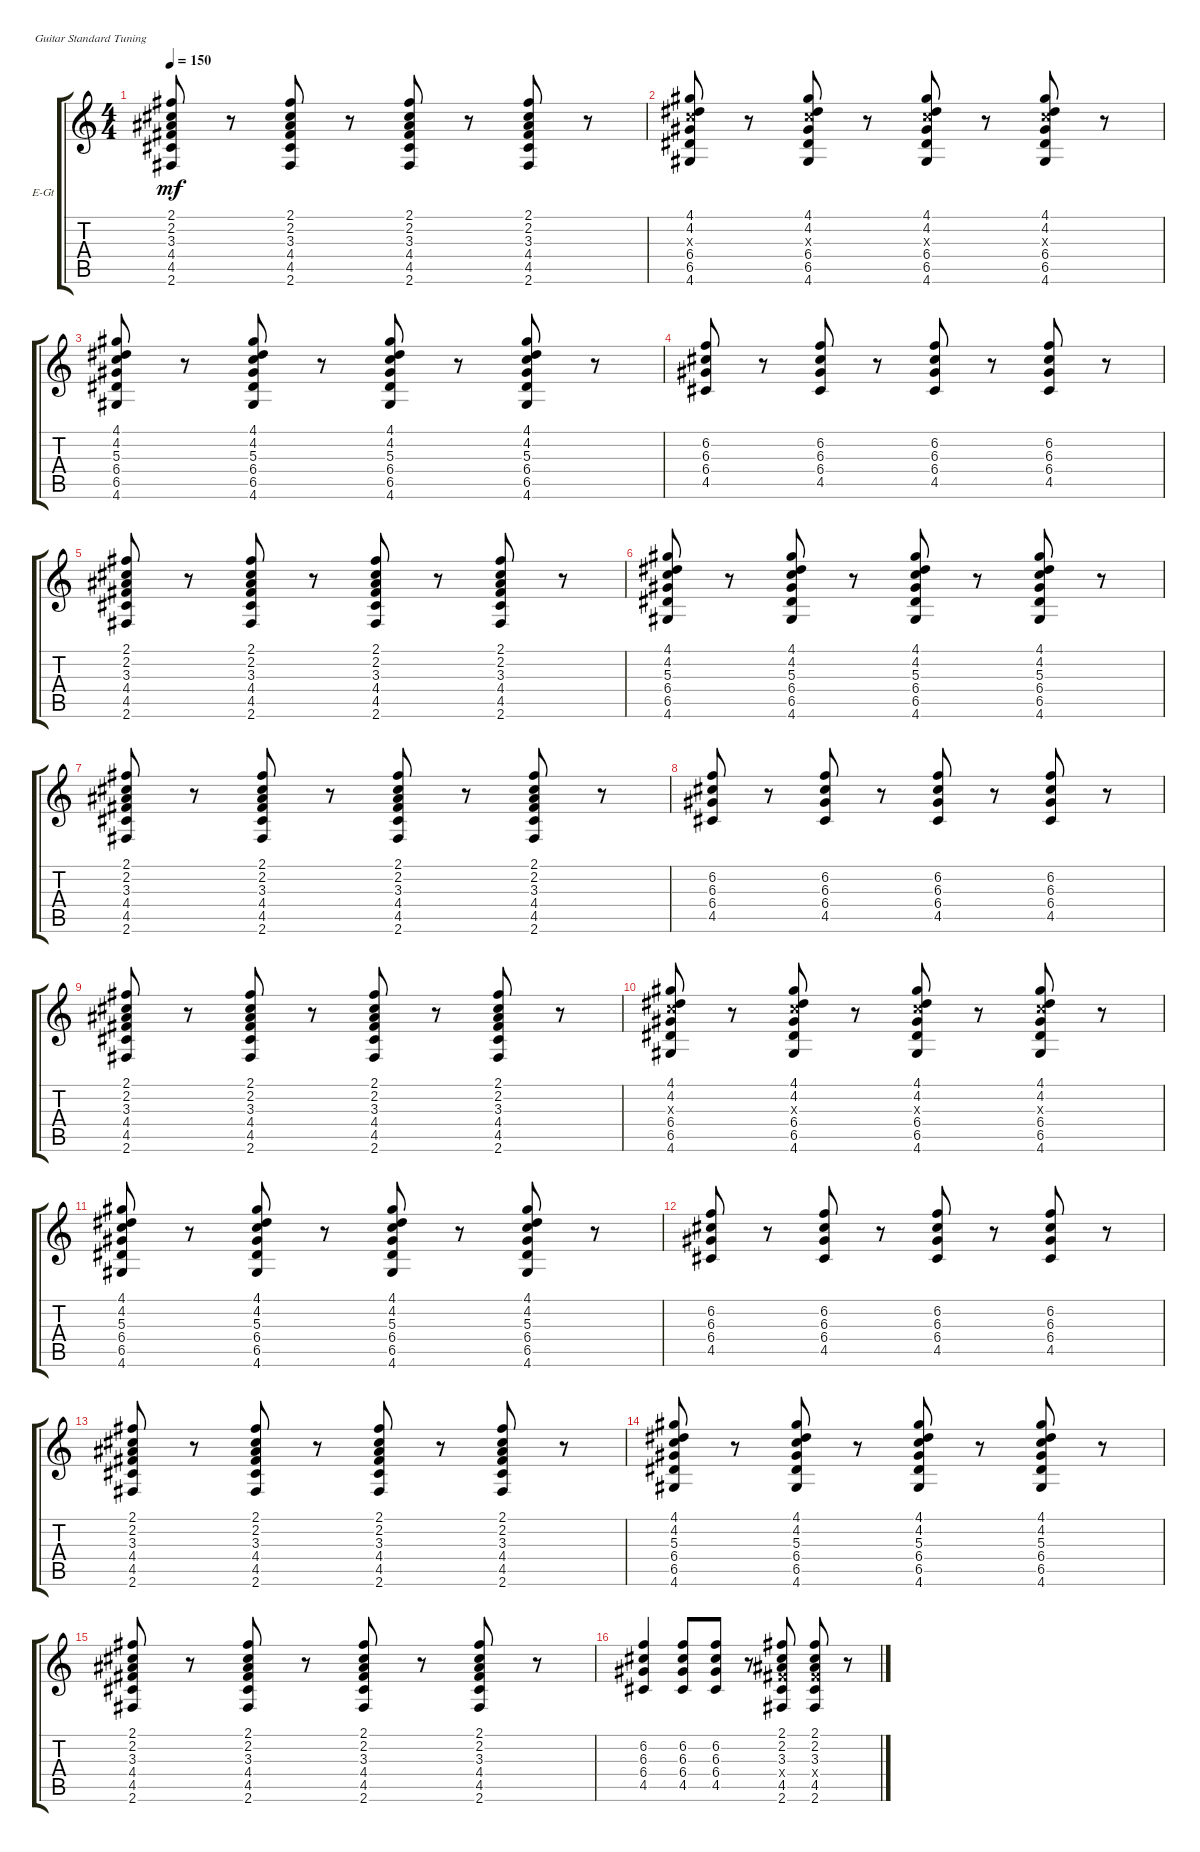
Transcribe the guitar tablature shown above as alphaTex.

\defaultSystemsLayout 4
\bracketExtendMode groupsimilarinstruments
\firstSystemTrackNameOrientation horizontal
\otherSystemsTrackNameOrientation horizontal
\track ("Electric Guitar" "E-Gt") {instrument electricguitarclean}
\staff {score tabs}
\tuning (E4 B3 G3 D3 A2 E2)
\ts (4 4)
\tempo 150
\clef g2
\ks c
(2.6 4.5 4.4 2.2 2.1 3.3).8{dy mf} r.8 (2.6 4.5 4.4 2.2 2.1 3.3).8 r.8 (2.6 4.5 4.4 2.2 2.1 3.3).8 r.8 (2.6 4.5 4.4 2.2 2.1 3.3).8 r.8 |
(4.6 6.5 6.4 4.2 4.1 5.3{x}).8 r.8 (4.6 6.5 6.4 4.2 4.1 5.3{x}).8 r.8 (4.6 6.5 6.4 4.2 4.1 5.3{x}).8 r.8 (4.6 6.5 6.4 4.2 4.1 5.3{x}).8 r.8 |
(4.6 6.5 6.4 4.2 4.1 5.3).8 r.8 (4.6 6.5 6.4 4.2 4.1 5.3).8 r.8 (4.6 6.5 6.4 4.2 4.1 5.3).8 r.8 (4.6 6.5 6.4 4.2 4.1 5.3).8 r.8 |
(4.5 6.4 6.3 6.2).8 r.8 (4.5 6.4 6.3 6.2).8 r.8 (4.5 6.4 6.3 6.2).8 r.8 (4.5 6.4 6.3 6.2).8 r.8 |
(2.6 4.5 4.4 2.2 2.1 3.3).8 r.8 (2.6 4.5 4.4 2.2 2.1 3.3).8 r.8 (2.6 4.5 4.4 2.2 2.1 3.3).8 r.8 (2.6 4.5 4.4 2.2 2.1 3.3).8 r.8 |
(4.6 6.5 6.4 4.2 4.1 5.3).8 r.8 (4.6 6.5 6.4 4.2 4.1 5.3).8 r.8 (4.6 6.5 6.4 4.2 4.1 5.3).8 r.8 (4.6 6.5 6.4 4.2 4.1 5.3).8 r.8 |
(2.6 4.5 4.4 2.2 2.1 3.3).8 r.8 (2.6 4.5 4.4 2.2 2.1 3.3).8 r.8 (2.6 4.5 4.4 2.2 2.1 3.3).8 r.8 (2.6 4.5 4.4 2.2 2.1 3.3).8 r.8 |
(4.5 6.4 6.3 6.2).8 r.8 (4.5 6.4 6.3 6.2).8 r.8 (4.5 6.4 6.3 6.2).8 r.8 (4.5 6.4 6.3 6.2).8 r.8 |
(2.6 4.5 4.4 2.2 2.1 3.3).8 r.8 (2.6 4.5 4.4 2.2 2.1 3.3).8 r.8 (2.6 4.5 4.4 2.2 2.1 3.3).8 r.8 (2.6 4.5 4.4 2.2 2.1 3.3).8 r.8 |
(4.6 6.5 6.4 4.2 4.1 5.3{x}).8 r.8 (4.6 6.5 6.4 4.2 4.1 5.3{x}).8 r.8 (4.6 6.5 6.4 4.2 4.1 5.3{x}).8 r.8 (4.6 6.5 6.4 4.2 4.1 5.3{x}).8 r.8 |
(4.6 6.5 6.4 4.2 4.1 5.3).8 r.8 (4.6 6.5 6.4 4.2 4.1 5.3).8 r.8 (4.6 6.5 6.4 4.2 4.1 5.3).8 r.8 (4.6 6.5 6.4 4.2 4.1 5.3).8 r.8 |
(4.5 6.4 6.3 6.2).8 r.8 (4.5 6.4 6.3 6.2).8 r.8 (4.5 6.4 6.3 6.2).8 r.8 (4.5 6.4 6.3 6.2).8 r.8 |
(2.6 4.5 4.4 2.2 2.1 3.3).8 r.8 (2.6 4.5 4.4 2.2 2.1 3.3).8 r.8 (2.6 4.5 4.4 2.2 2.1 3.3).8 r.8 (2.6 4.5 4.4 2.2 2.1 3.3).8 r.8 |
(4.6 6.5 6.4 4.2 4.1 5.3).8 r.8 (4.6 6.5 6.4 4.2 4.1 5.3).8 r.8 (4.6 6.5 6.4 4.2 4.1 5.3).8 r.8 (4.6 6.5 6.4 4.2 4.1 5.3).8 r.8 |
(2.6 4.5 4.4 2.2 2.1 3.3).8 r.8 (2.6 4.5 4.4 2.2 2.1 3.3).8 r.8 (2.6 4.5 4.4 2.2 2.1 3.3).8 r.8 (2.6 4.5 4.4 2.2 2.1 3.3).8 r.8 |
(4.5 6.4 6.3 6.2).4 (4.5 6.4 6.3 6.2).8 (4.5 6.4 6.3 6.2).8 r.8 (2.6 4.5 4.4{x} 2.2 2.1 3.3).8 (2.6 4.5 4.4{x} 2.2 2.1 3.3).8 r.8
